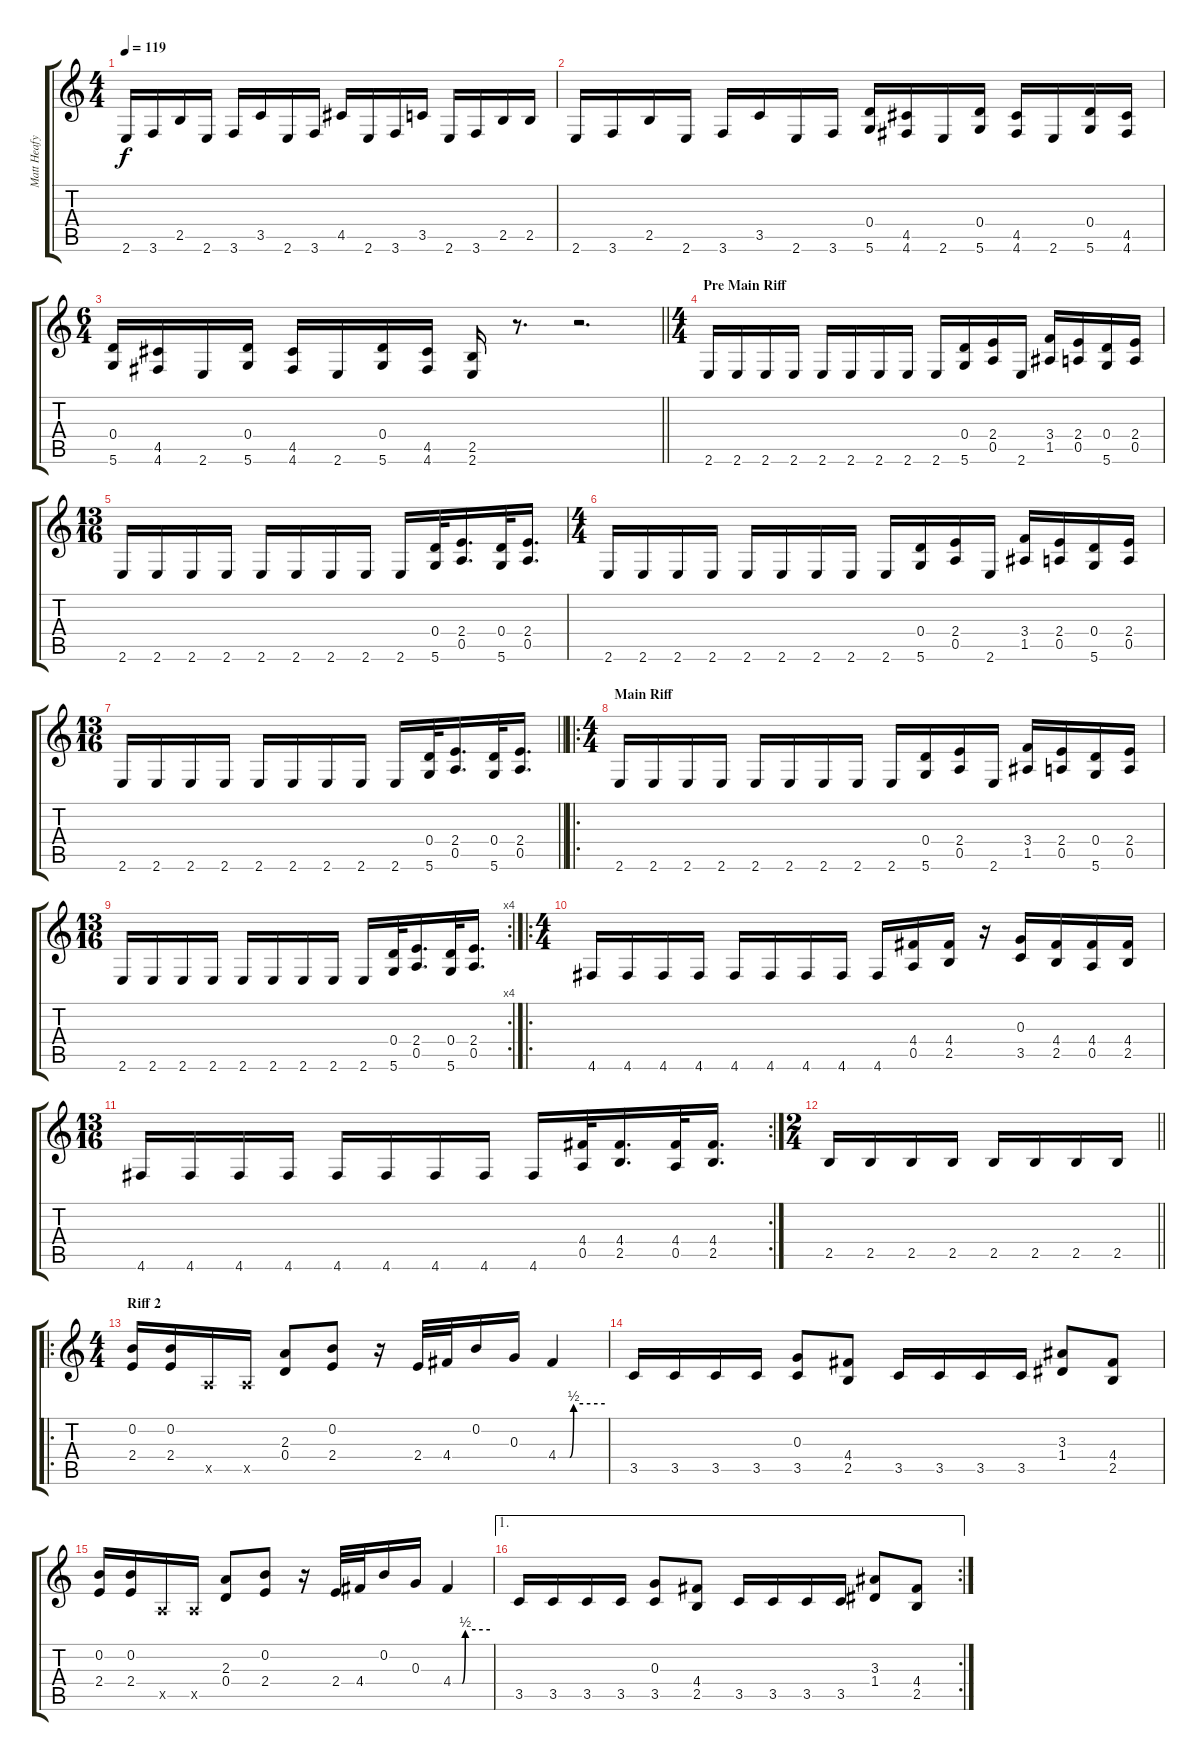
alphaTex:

\track ("Matt Heafy (Rhythm Guitar)" "Matt Heafy") {instrument distortionguitar}
\staff {score tabs}
\tuning (E4 B3 G3 D3 A2 D2) {hide}
\ts (4 4)
\tempo 119
\clef g2
\ks c
2.6.16{dy f} 3.6.16 2.5.16 2.6.16 3.6.16 3.5.16 2.6.16 3.6.16 4.5.16 2.6.16 3.6.16 3.5.16 2.6.16 3.6.16 2.5.16 2.5.16 |
2.6.16 3.6.16 2.5.16 2.6.16 3.6.16 3.5.16 2.6.16 3.6.16 (0.4 5.6).16 (4.5 4.6).16 2.6.16 (0.4 5.6).16 (4.5 4.6).16 2.6.16 (0.4 5.6).16 (4.5 4.6).16 |
\ts (6 4)
\barLineRight lightlight
(0.4 5.6).16 (4.5 4.6).16 2.6.16 (0.4 5.6).16 (4.5 4.6).16 2.6.16 (0.4 5.6).16 (4.5 4.6).16 (2.5 2.6).16 r.8{d} r.2{d} |
\ts (4 4)
\section ("" "Pre Main Riff")
2.6.16 2.6.16 2.6.16 2.6.16 2.6.16 2.6.16 2.6.16 2.6.16 2.6.16 (0.4 5.6).16 (2.4 0.5).16 2.6.16 (3.4 1.5).16 (2.4 0.5).16 (0.4 5.6).16 (2.4 0.5).16 |
\ts (13 16)
2.6.16 2.6.16 2.6.16 2.6.16 2.6.16 2.6.16 2.6.16 2.6.16 2.6.16 (0.4 5.6).32 (2.4 0.5).16{d} (0.4 5.6).32 (2.4 0.5).16{d} |
\ts (4 4)
2.6.16 2.6.16 2.6.16 2.6.16 2.6.16 2.6.16 2.6.16 2.6.16 2.6.16 (0.4 5.6).16 (2.4 0.5).16 2.6.16 (3.4 1.5).16 (2.4 0.5).16 (0.4 5.6).16 (2.4 0.5).16 |
\ts (13 16)
\barLineRight lightlight
2.6.16 2.6.16 2.6.16 2.6.16 2.6.16 2.6.16 2.6.16 2.6.16 2.6.16 (0.4 5.6).32 (2.4 0.5).16{d} (0.4 5.6).32 (2.4 0.5).16{d} |
\ro
\ts (4 4)
\section ("" "Main Riff")
2.6.16 2.6.16 2.6.16 2.6.16 2.6.16 2.6.16 2.6.16 2.6.16 2.6.16 (0.4 5.6).16 (2.4 0.5).16 2.6.16 (3.4 1.5).16 (2.4 0.5).16 (0.4 5.6).16 (2.4 0.5).16 |
\rc 4
\ts (13 16)
2.6.16 2.6.16 2.6.16 2.6.16 2.6.16 2.6.16 2.6.16 2.6.16 2.6.16 (0.4 5.6).32 (2.4 0.5).16{d} (0.4 5.6).32 (2.4 0.5).16{d} |
\ro
\ts (4 4)
4.6.16 4.6.16 4.6.16 4.6.16 4.6.16 4.6.16 4.6.16 4.6.16 4.6.16 (4.4 0.5).16 (4.4 2.5).16 r.16 (0.3 3.5).16 (4.4 2.5).16 (4.4 0.5).16 (4.4 2.5).16 |
\rc 2
\ts (13 16)
4.6.16 4.6.16 4.6.16 4.6.16 4.6.16 4.6.16 4.6.16 4.6.16 4.6.16 (4.4 0.5).32 (4.4 2.5).16{d} (4.4 0.5).32 (4.4 2.5).16{d} |
\ts (2 4)
\barLineRight lightlight
2.5.16 2.5.16 2.5.16 2.5.16 2.5.16 2.5.16 2.5.16 2.5.16 |
\ro
\ts (4 4)
\section ("" "Riff 2")
(0.2 2.4).16 (0.2 2.4).16 0.5{x}.16 0.5{x}.16 (2.3 0.4).8 (0.2 2.4).8 r.16 2.4.32 4.4.32 0.2.16 0.3.16 4.4{be (custom 0 0 15 0 20 2 60 2)}.4 |
3.5.16 3.5.16 3.5.16 3.5.16 (0.3 3.5).8 (4.4 2.5).8 3.5.16 3.5.16 3.5.16 3.5.16 (3.3 1.4).8 (4.4 2.5).8 |
(0.2 2.4).16 (0.2 2.4).16 0.5{x}.16 0.5{x}.16 (2.3 0.4).8 (0.2 2.4).8 r.16 2.4.32 4.4.32 0.2.16 0.3.16 4.4{be (custom 0 0 15 0 20 2 60 2)}.4 |
\ae 1
\rc 2
3.5.16 3.5.16 3.5.16 3.5.16 (0.3 3.5).8 (4.4 2.5).8 3.5.16 3.5.16 3.5.16 3.5.16 (3.3 1.4).8 (4.4 2.5).8
